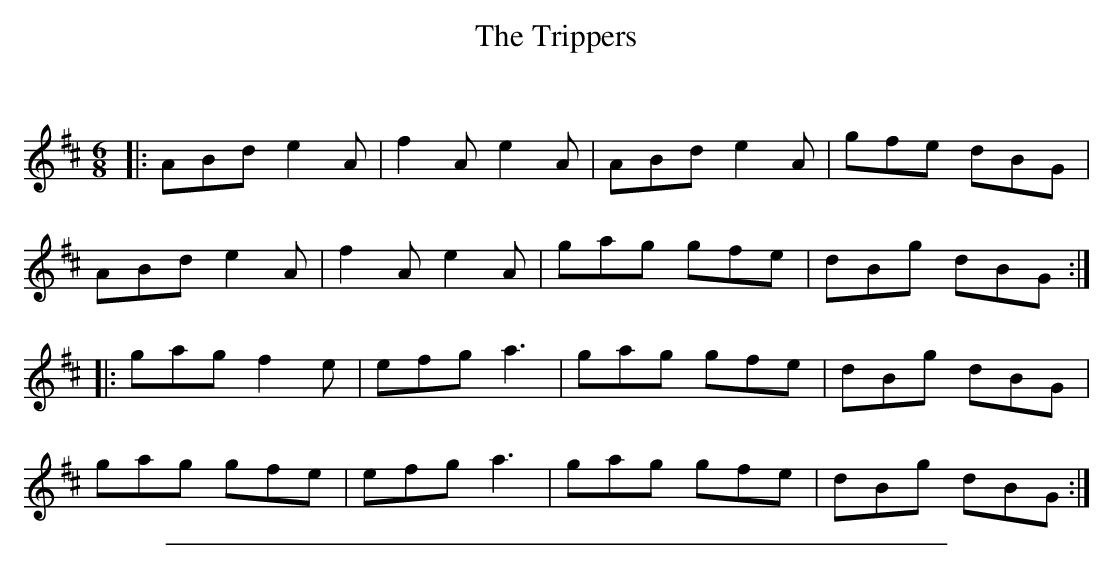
X:1
T: The Trippers
C:
Q:180
K:D
M:6/8
L:1/16
|:A2B2d2 e4A2|f4A2 e4A2|A2B2d2 e4A2|g2f2e2 d2B2G2|
A2B2d2 e4A2|f4A2 e4A2|g2a2g2 g2f2e2|d2B2g2 d2B2G2:|
|:g2a2g2 f4e2|e2f2g2 a6|g2a2g2 g2f2e2|d2B2g2 d2B2G2|
g2a2g2 g2f2e2|e2f2g2 a6|g2a2g2 g2f2e2|d2B2g2 d2B2G2:|
